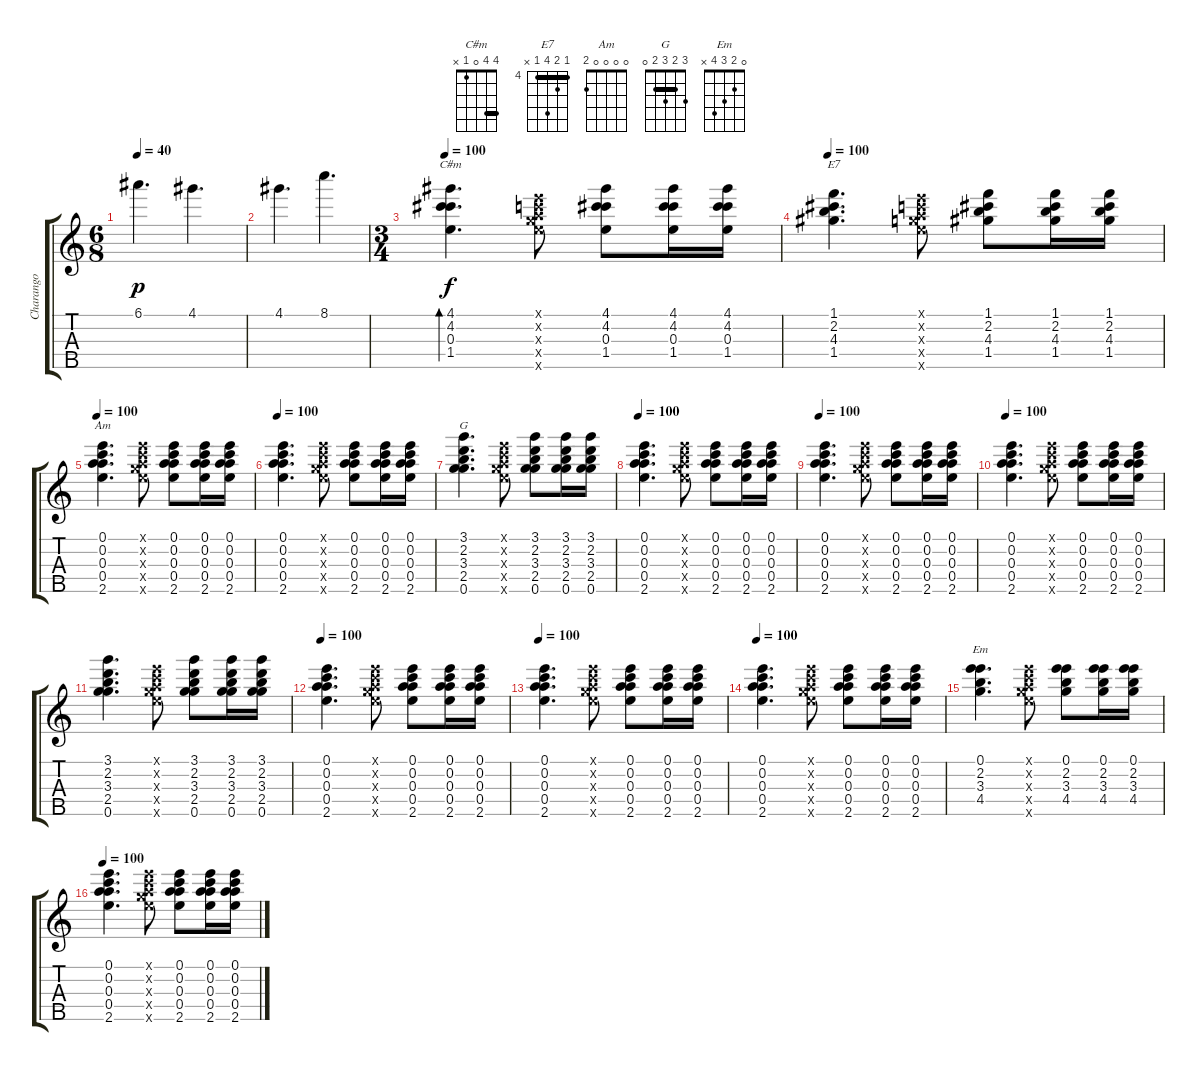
\track ("Charango" "Charango") {instrument acousticguitarnylon}
\staff {score tabs}
\tuning (E5 A4 E4 C5 G4) {hide}
\chord ("C#m" 4 4 0 1 x) {barre 4}
\chord ("E7" 4 5 7 4 x) {firstfret 4 barre 4}
\chord ("Am" 0 0 0 0 2)
\chord ("G" 3 2 3 2 0) {barre 2}
\chord ("Em" 0 2 3 4 x)
\ts (6 8)
\tempo 40
\clef g2
\ks c
6.1.4{d dy p} 4.1.4{d} |
4.1.4{d} 8.1.4{d} |
\ts (3 4)
\tempo 100
(4.1 4.2 0.3 1.4).4{d bd 60 ch "C#m" dy f volume 5} (0.1{x} 0.2{x} 0.3{x} 0.4{x} 0.5{x}).8 (4.1 4.2 0.3 1.4).8 (4.1 4.2 0.3 1.4).16 (4.1 4.2 0.3 1.4).16 |
\tempo 100
(1.1 2.2 4.3 1.4).4{d ch "E7"} (0.1{x} 0.2{x} 0.3{x} 0.4{x} 0.5{x}).8 (1.1 2.2 4.3 1.4).8 (1.1 2.2 4.3 1.4).16 (1.1 2.2 4.3 1.4).16 |
\tempo 100
(0.1 0.2 0.3 0.4 2.5).4{d ch "Am"} (0.1{x} 0.2{x} 0.3{x} 0.4{x} 0.5{x}).8 (0.1 0.2 0.3 0.4 2.5).8 (0.1 0.2 0.3 0.4 2.5).16 (0.1 0.2 0.3 0.4 2.5).16 |
\tempo 100
(0.1 0.2 0.3 0.4 2.5).4{d} (0.1{x} 0.2{x} 0.3{x} 0.4{x} 0.5{x}).8 (0.1 0.2 0.3 0.4 2.5).8 (0.1 0.2 0.3 0.4 2.5).16 (0.1 0.2 0.3 0.4 2.5).16 |
(3.1 2.2 3.3 2.4 0.5).4{d ch "G"} (0.1{x} 0.2{x} 0.3{x} 0.4{x} 0.5{x}).8 (3.1 2.2 3.3 2.4 0.5).8 (3.1 2.2 3.3 2.4 0.5).16 (3.1 2.2 3.3 2.4 0.5).16 |
\tempo 100
(0.1 0.2 0.3 0.4 2.5).4{d} (0.1{x} 0.2{x} 0.3{x} 0.4{x} 0.5{x}).8 (0.1 0.2 0.3 0.4 2.5).8 (0.1 0.2 0.3 0.4 2.5).16 (0.1 0.2 0.3 0.4 2.5).16 |
\tempo 100
(0.1 0.2 0.3 0.4 2.5).4{d} (0.1{x} 0.2{x} 0.3{x} 0.4{x} 0.5{x}).8 (0.1 0.2 0.3 0.4 2.5).8 (0.1 0.2 0.3 0.4 2.5).16 (0.1 0.2 0.3 0.4 2.5).16 |
\tempo 100
(0.1 0.2 0.3 0.4 2.5).4{d} (0.1{x} 0.2{x} 0.3{x} 0.4{x} 0.5{x}).8 (0.1 0.2 0.3 0.4 2.5).8 (0.1 0.2 0.3 0.4 2.5).16 (0.1 0.2 0.3 0.4 2.5).16 |
(3.1 2.2 3.3 2.4 0.5).4{d} (0.1{x} 0.2{x} 0.3{x} 0.4{x} 0.5{x}).8 (3.1 2.2 3.3 2.4 0.5).8 (3.1 2.2 3.3 2.4 0.5).16 (3.1 2.2 3.3 2.4 0.5).16 |
\tempo 100
(0.1 0.2 0.3 0.4 2.5).4{d} (0.1{x} 0.2{x} 0.3{x} 0.4{x} 0.5{x}).8 (0.1 0.2 0.3 0.4 2.5).8 (0.1 0.2 0.3 0.4 2.5).16 (0.1 0.2 0.3 0.4 2.5).16 |
\tempo 100
(0.1 0.2 0.3 0.4 2.5).4{d} (0.1{x} 0.2{x} 0.3{x} 0.4{x} 0.5{x}).8 (0.1 0.2 0.3 0.4 2.5).8 (0.1 0.2 0.3 0.4 2.5).16 (0.1 0.2 0.3 0.4 2.5).16 |
\tempo 100
(0.1 0.2 0.3 0.4 2.5).4{d} (0.1{x} 0.2{x} 0.3{x} 0.4{x} 0.5{x}).8 (0.1 0.2 0.3 0.4 2.5).8 (0.1 0.2 0.3 0.4 2.5).16 (0.1 0.2 0.3 0.4 2.5).16 |
(0.1 2.2 3.3 4.4).4{d ch "Em"} (0.1{x} 0.2{x} 0.3{x} 0.4{x} 0.5{x}).8 (0.1 2.2 3.3 4.4).8 (0.1 2.2 3.3 4.4).16 (0.1 2.2 3.3 4.4).16 |
\tempo 100
(0.1 0.2 0.3 0.4 2.5).4{d} (0.1{x} 0.2{x} 0.3{x} 0.4{x} 0.5{x}).8 (0.1 0.2 0.3 0.4 2.5).8 (0.1 0.2 0.3 0.4 2.5).16 (0.1 0.2 0.3 0.4 2.5).16
